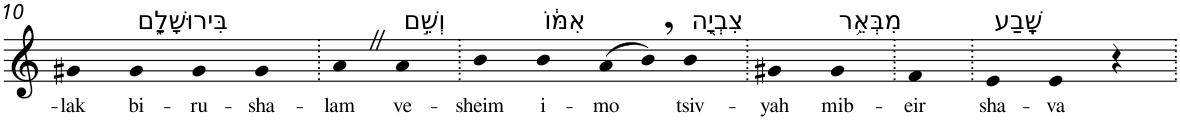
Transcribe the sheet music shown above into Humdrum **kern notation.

**kern	**text
*part1	*part1
*staff1	*staff1
*I"Piano	*
*I'Pno	*
!!LO:PB:g=z
*clefG2	*
*k[]	*
=10	=10
!	!LO:LY:b
4g#X	-lak
!LO:TX:a:t=בִּירוּשָׁלִָ֑ם	!
!	!LO:LY:b
4g#	bi-
!	!LO:LY:b
4g#	-ru-
!	!LO:LY:b
4g#	-sha-
=11.	=11.
!	!LO:LY:b
4aZ	-lam
!LO:TX:a:t=וְשֵׁ֣ם	!
!	!LO:LY:b
4a	ve-
=12.	=12.
!	!LO:LY:b
4b	-sheim
!LO:TX:a:t=אִמּ֔וֹ	!
!	!LO:LY:b
4b	i-
!	!LO:LY:b
(>8a	-mo
8b,)	.
!LO:TX:a:t=צִבְיָ֖ה	!
!	!LO:LY:b
4b	tsiv-
=13.	=13.
!	!LO:LY:b
4g#X	-yah
!LO:TX:a:t=מִבְּאֵ֥ר	!
!	!LO:LY:b
4g#	mib-
=14.	=14.
!	!LO:LY:b
4f	-eir
=15.	=15.
!LO:TX:a:t=שָֽׁבַע	!
!	!LO:LY:b
4e	sha-
!	!LO:LY:b
4e	-va
4r	.
=.	=.
*-	*-
